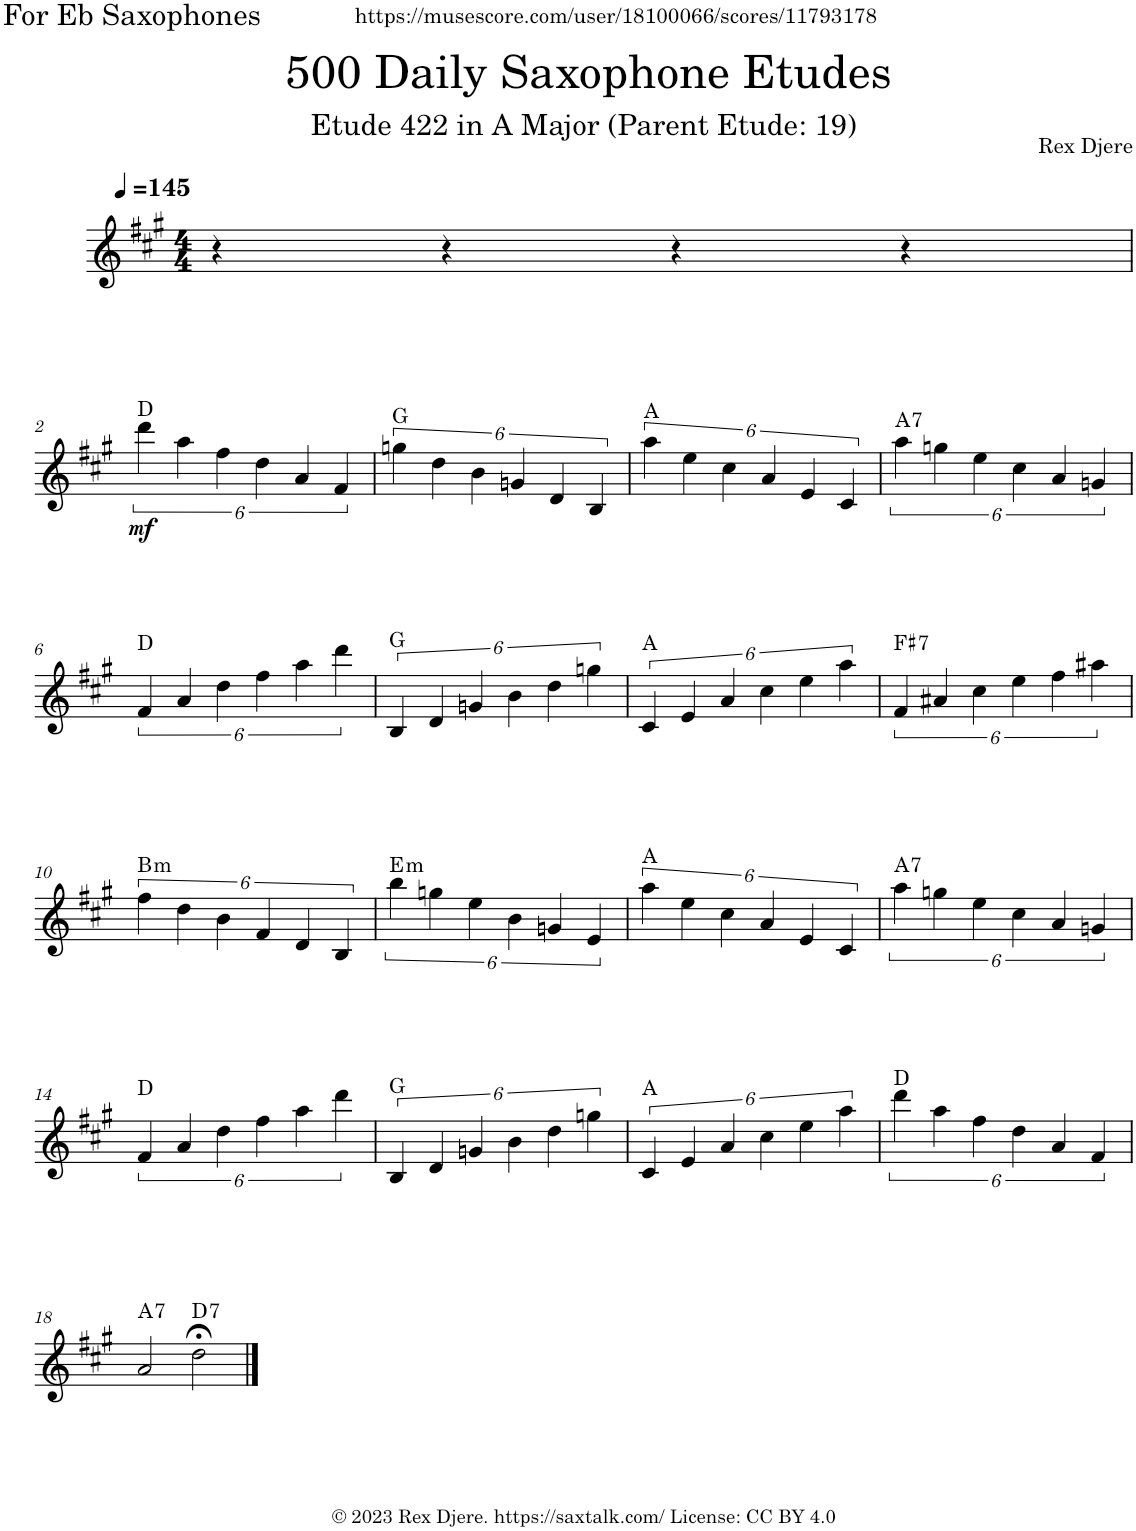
**kern	**dynam	**harte
*part1	*part1	*part1
*staff1	*staff1	*
*I"Alto Saxophone	*	*
*I'A. Sax.	*	*
*clefG2	*	*
*Trd5c9	*	*
*k[f#c#g#]	*	*
*M4/4	*	*
*MM145	*	*
=1	=1	=1
4r	.	.
4r	.	.
4r	.	.
4r	.	.
!!LO:LB:g=z
=2	=2	=2
!	!LO:DY:b	!
6ddd\	mf	D:maj
6aa\	.	.
6ff#\	.	.
6dd\	.	.
6a/	.	.
6f#/	.	.
=3	=3	=3
6ggn\	.	G:maj
6dd\	.	.
6b\	.	.
6gn/	.	.
6d/	.	.
6B/	.	.
=4	=4	=4
6aa\	.	A:maj
6ee\	.	.
6cc#\	.	.
6a/	.	.
6e/	.	.
6c#/	.	.
=5	=5	=5
!	!	!LO:H:kt=7
6aa\	.	A:7
6ggn\	.	.
6ee\	.	.
6cc#\	.	.
6a/	.	.
6gn/	.	.
!!LO:LB:g=z
=6	=6	=6
6f#/	.	D:maj
6a/	.	.
6dd\	.	.
6ff#\	.	.
6aa\	.	.
6ddd\	.	.
=7	=7	=7
6B/	.	G:maj
6d/	.	.
6gn/	.	.
6b\	.	.
6dd\	.	.
6ggn\	.	.
=8	=8	=8
6c#/	.	A:maj
6e/	.	.
6a/	.	.
6cc#\	.	.
6ee\	.	.
6aa\	.	.
=9	=9	=9
!	!	!LO:H:kt=7
6f#/	.	F#:7
6a#X/	.	.
6cc#\	.	.
6ee\	.	.
6ff#\	.	.
6aa#X\	.	.
!!LO:LB:g=z
=10	=10	=10
!	!	!LO:H:kt=m
6ff#\	.	B:min
6dd\	.	.
6b\	.	.
6f#/	.	.
6d/	.	.
6B/	.	.
=11	=11	=11
!	!	!LO:H:kt=m
6bb\	.	E:min
6ggn\	.	.
6ee\	.	.
6b\	.	.
6gn/	.	.
6e/	.	.
=12	=12	=12
6aa\	.	A:maj
6ee\	.	.
6cc#\	.	.
6a/	.	.
6e/	.	.
6c#/	.	.
=13	=13	=13
!	!	!LO:H:kt=7
6aa\	.	A:7
6ggn\	.	.
6ee\	.	.
6cc#\	.	.
6a/	.	.
6gn/	.	.
!!LO:LB:g=z
=14	=14	=14
6f#/	.	D:maj
6a/	.	.
6dd\	.	.
6ff#\	.	.
6aa\	.	.
6ddd\	.	.
=15	=15	=15
6B/	.	G:maj
6d/	.	.
6gn/	.	.
6b\	.	.
6dd\	.	.
6ggn\	.	.
=16	=16	=16
6c#/	.	A:maj
6e/	.	.
6a/	.	.
6cc#\	.	.
6ee\	.	.
6aa\	.	.
=17	=17	=17
6ddd\	.	D:maj
6aa\	.	.
6ff#\	.	.
6dd\	.	.
6a/	.	.
6f#/	.	.
!!LO:LB:g=z
=18	=18	=18
!	!	!LO:H:kt=7
2a/	.	A:7
!	!	!LO:H:kt=7
2dd;<\	.	D:7
==	==	==
*-	*-	*-
